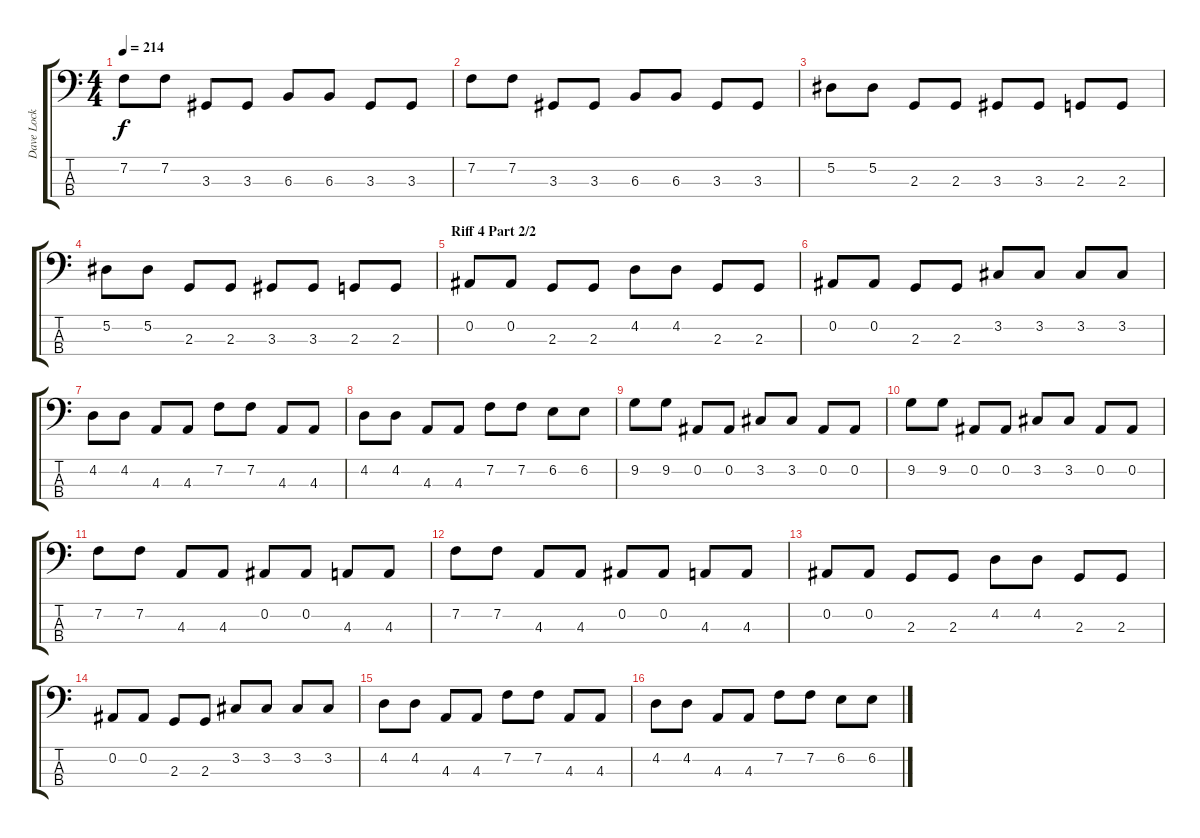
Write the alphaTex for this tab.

\track ("Dave Lock (Bass)" "Dave Lock ") {instrument electricbassfinger}
\staff {score tabs}
\tuning (Eb2 Bb1 F1 C1) {hide}
\ts (4 4)
\tempo 214
\clef f4
\ks c
7.2.8{dy f} 7.2.8 3.3.8 3.3.8 6.3.8 6.3.8 3.3.8 3.3.8 |
7.2.8 7.2.8 3.3.8 3.3.8 6.3.8 6.3.8 3.3.8 3.3.8 |
5.2.8 5.2.8 2.3.8 2.3.8 3.3.8 3.3.8 2.3.8 2.3.8 |
5.2.8 5.2.8 2.3.8 2.3.8 3.3.8 3.3.8 2.3.8 2.3.8 |
\section ("" "Riff 4 Part 2/2")
0.2.8 0.2.8 2.3.8 2.3.8 4.2.8 4.2.8 2.3.8 2.3.8 |
0.2.8 0.2.8 2.3.8 2.3.8 3.2.8 3.2.8 3.2.8 3.2.8 |
4.2.8 4.2.8 4.3.8 4.3.8 7.2.8 7.2.8 4.3.8 4.3.8 |
4.2.8 4.2.8 4.3.8 4.3.8 7.2.8 7.2.8 6.2.8 6.2.8 |
9.2.8 9.2.8 0.2.8 0.2.8 3.2.8 3.2.8 0.2.8 0.2.8 |
9.2.8 9.2.8 0.2.8 0.2.8 3.2.8 3.2.8 0.2.8 0.2.8 |
7.2.8 7.2.8 4.3.8 4.3.8 0.2.8 0.2.8 4.3.8 4.3.8 |
7.2.8 7.2.8 4.3.8 4.3.8 0.2.8 0.2.8 4.3.8 4.3.8 |
0.2.8 0.2.8 2.3.8 2.3.8 4.2.8 4.2.8 2.3.8 2.3.8 |
0.2.8 0.2.8 2.3.8 2.3.8 3.2.8 3.2.8 3.2.8 3.2.8 |
4.2.8 4.2.8 4.3.8 4.3.8 7.2.8 7.2.8 4.3.8 4.3.8 |
4.2.8 4.2.8 4.3.8 4.3.8 7.2.8 7.2.8 6.2.8 6.2.8
